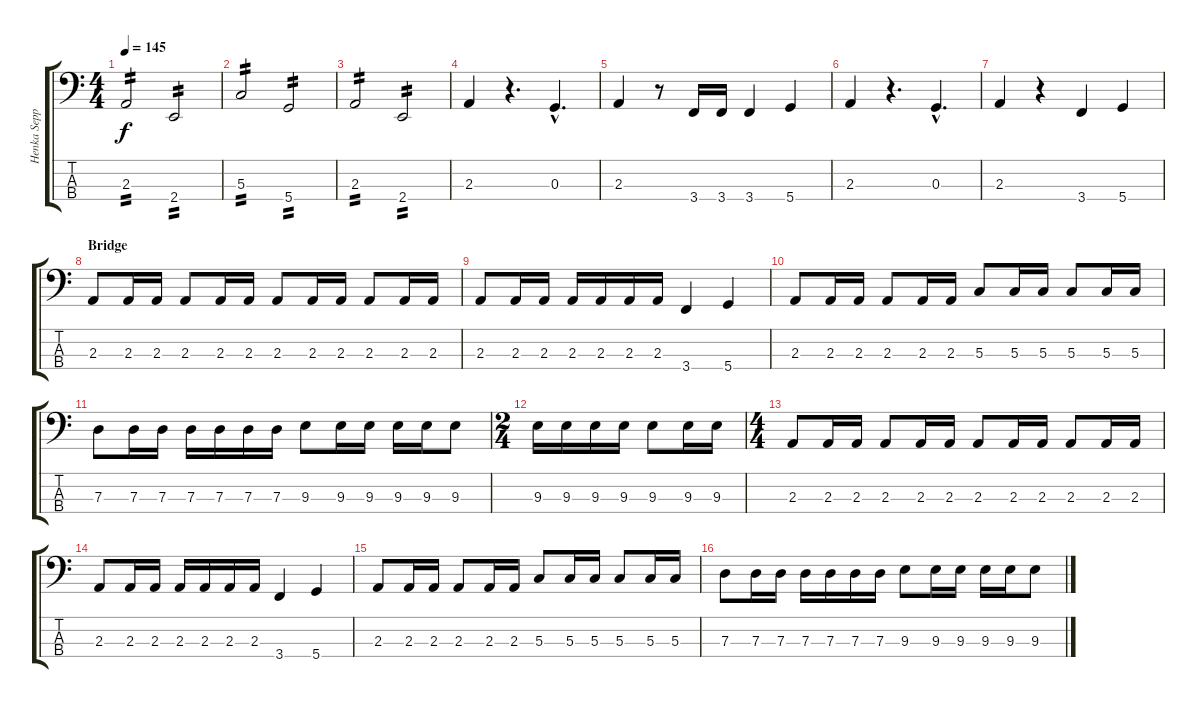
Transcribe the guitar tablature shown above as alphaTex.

\track ("Henka Seppäla" "Henka Sepp") {instrument electricbasspick}
\staff {score tabs}
\tuning (F2 C2 G1 D1) {hide}
\ts (4 4)
\tempo 145
\clef f4
\ks c
2.3.2{tp 2 dy f} 2.4.2{tp 2} |
5.3.2{tp 2} 5.4.2{tp 2} |
2.3.2{tp 2} 2.4.2{tp 2} |
2.3.4 r.4{d} 0.3{hac}.4{d} |
2.3.4 r.8 3.4.16 3.4.16 3.4.4 5.4.4 |
2.3.4 r.4{d} 0.3{hac}.4{d} |
2.3.4 r.4 3.4.4 5.4.4 |
\section ("" "Bridge")
2.3.8 2.3.16 2.3.16 2.3.8 2.3.16 2.3.16 2.3.8 2.3.16 2.3.16 2.3.8 2.3.16 2.3.16 |
2.3.8 2.3.16 2.3.16 2.3.16 2.3.16 2.3.16 2.3.16 3.4.4 5.4.4 |
2.3.8 2.3.16 2.3.16 2.3.8 2.3.16 2.3.16 5.3.8 5.3.16 5.3.16 5.3.8 5.3.16 5.3.16 |
7.3.8 7.3.16 7.3.16 7.3.16 7.3.16 7.3.16 7.3.16 9.3.8 9.3.16 9.3.16 9.3.16 9.3.16 9.3.8 |
\ts (2 4)
9.3.16 9.3.16 9.3.16 9.3.16 9.3.8 9.3.16 9.3.16 |
\ts (4 4)
2.3.8 2.3.16 2.3.16 2.3.8 2.3.16 2.3.16 2.3.8 2.3.16 2.3.16 2.3.8 2.3.16 2.3.16 |
2.3.8 2.3.16 2.3.16 2.3.16 2.3.16 2.3.16 2.3.16 3.4.4 5.4.4 |
2.3.8 2.3.16 2.3.16 2.3.8 2.3.16 2.3.16 5.3.8 5.3.16 5.3.16 5.3.8 5.3.16 5.3.16 |
7.3.8 7.3.16 7.3.16 7.3.16 7.3.16 7.3.16 7.3.16 9.3.8 9.3.16 9.3.16 9.3.16 9.3.16 9.3.8
